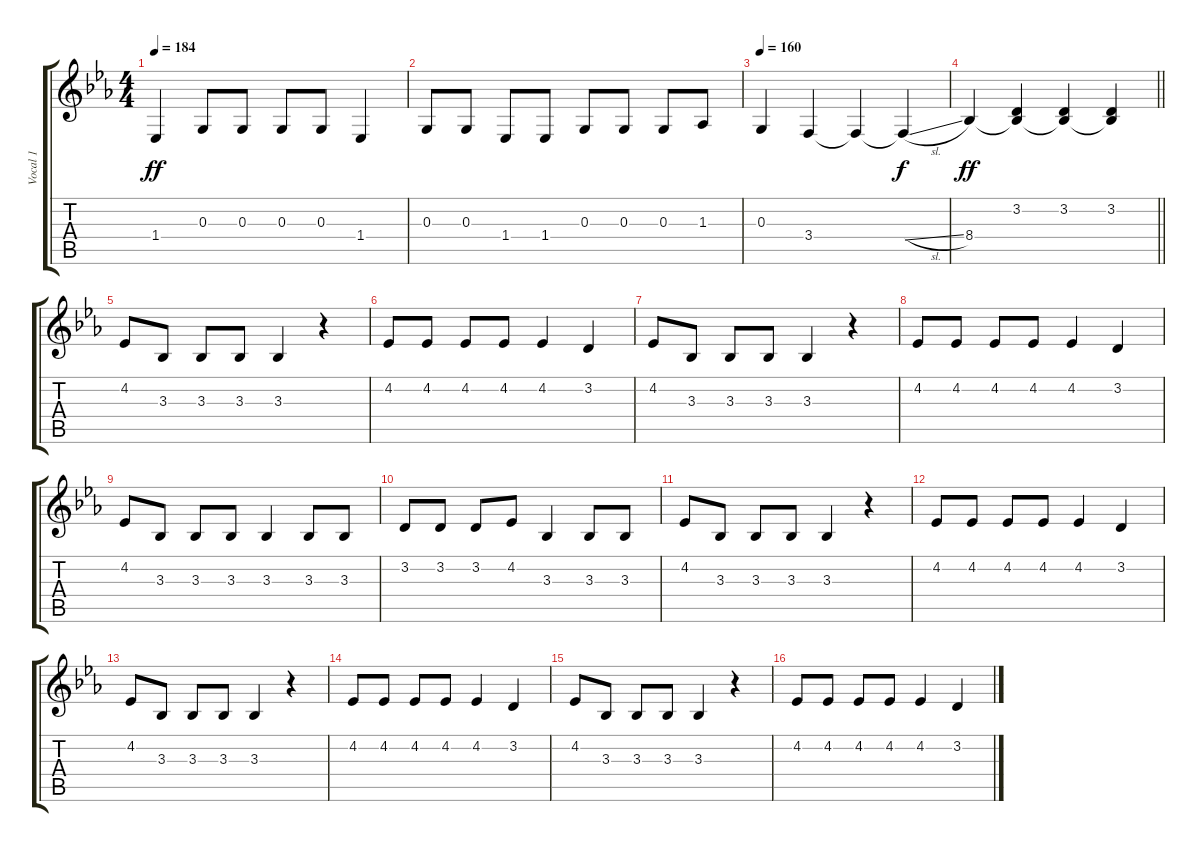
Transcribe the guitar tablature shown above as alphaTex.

\track ("Vocal 1" "Vocal 1") {instrument baritonesax}
\staff {score tabs}
\tuning (E4 B3 G3 D3 A2 E2) {hide}
\ts (4 4)
\tempo 184
\clef g2
\ks eb
1.4.4{dy ff} 0.3.8 0.3.8 0.3.8 0.3.8 1.4.4 |
0.3.8 0.3.8 1.4.8 1.4.8 0.3.8 0.3.8 0.3.8 1.3.8 |
\tempo 160
0.3.4 3.4.4 3.4{t}.4 3.4{sl t}.4{dy f} |
\barLineRight lightlight
8.4.4{dy ff} (3.2 8.4{t}).4 (3.2 8.4{t}).4 (3.2 8.4{t}).4 |
4.2.8 3.3.8 3.3.8 3.3.8 3.3.4 r.4 |
4.2.8 4.2.8 4.2.8 4.2.8 4.2.4 3.2.4 |
4.2.8 3.3.8 3.3.8 3.3.8 3.3.4 r.4 |
4.2.8 4.2.8 4.2.8 4.2.8 4.2.4 3.2.4 |
4.2.8 3.3.8 3.3.8 3.3.8 3.3.4 3.3.8 3.3.8 |
3.2.8 3.2.8 3.2.8 4.2.8 3.3.4 3.3.8 3.3.8 |
4.2.8 3.3.8 3.3.8 3.3.8 3.3.4 r.4 |
4.2.8 4.2.8 4.2.8 4.2.8 4.2.4 3.2.4 |
4.2.8 3.3.8 3.3.8 3.3.8 3.3.4 r.4 |
4.2.8 4.2.8 4.2.8 4.2.8 4.2.4 3.2.4 |
4.2.8 3.3.8 3.3.8 3.3.8 3.3.4 r.4 |
4.2.8 4.2.8 4.2.8 4.2.8 4.2.4 3.2.4
